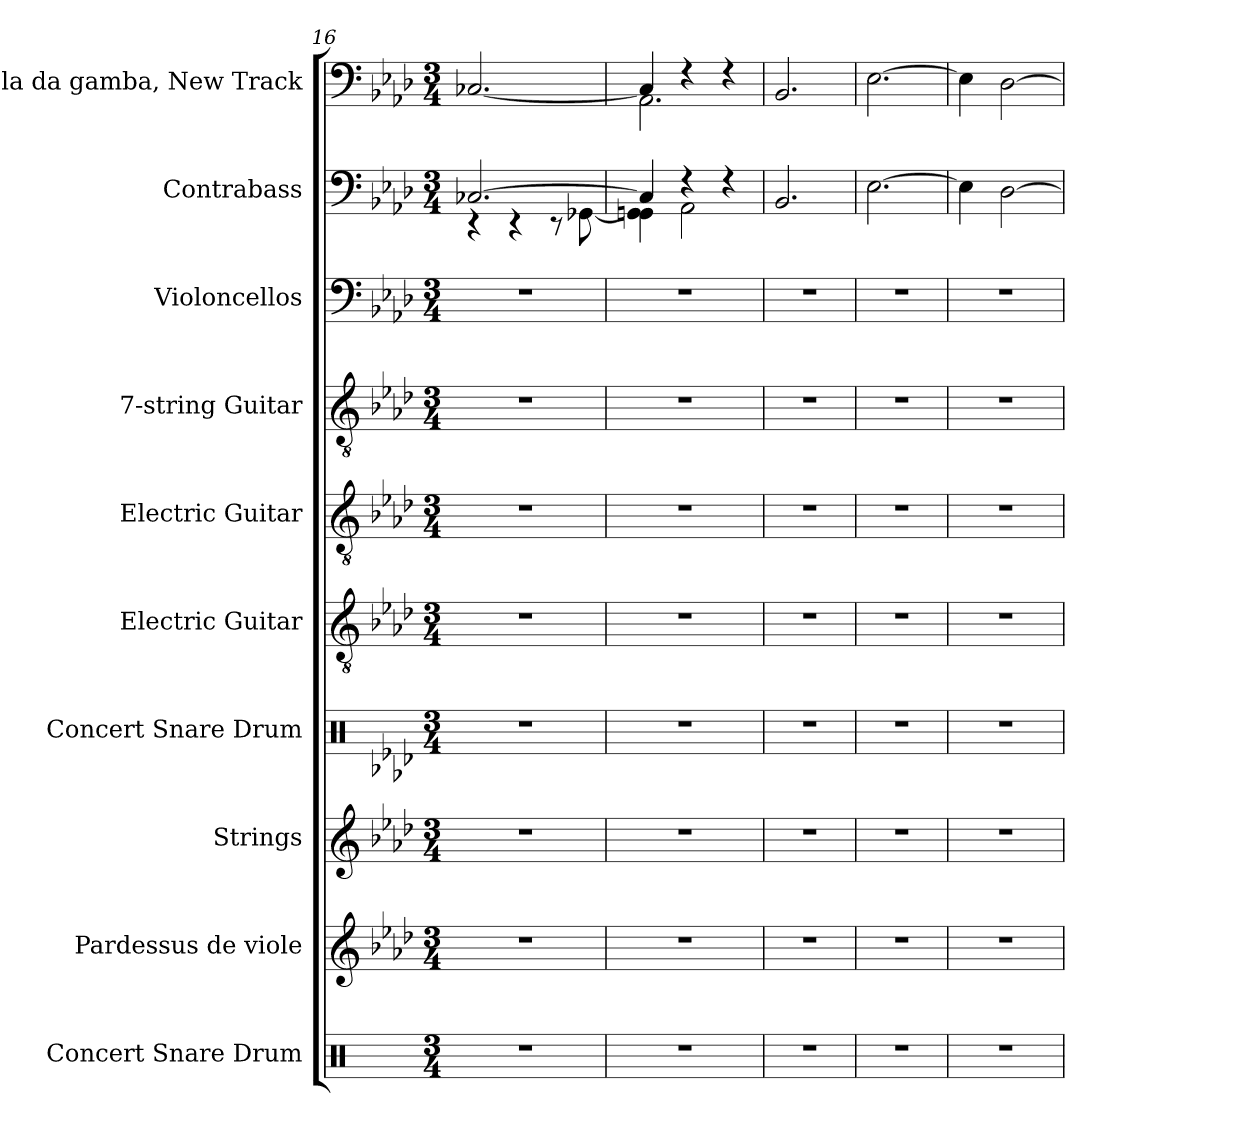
**kern	**kern	**kern	**kern	**kern	**kern	**kern	**kern	**kern	**kern
*part10	*part9	*part8	*part7	*part6	*part5	*part4	*part3	*part2	*part1
*staff10	*staff9	*staff8	*staff7	*staff6	*staff5	*staff4	*staff3	*staff2	*staff1
*I"Concert Snare Drum	*I"Pardessus de viole	*I"Strings	*I"Concert Snare Drum	*I"Electric Guitar	*I"Electric Guitar	*I"7-string Guitar	*I"Violoncellos	*I"Contrabass	*I"Viola da gamba, New Track
*I'Con. Sn.	*I'Pds. v.	*I'St.	*I'Con. Sn.	*I'El. Guit.	*I'El. Guit.	*I'Guit.	*I'Vcs.	*I'Cb.	*I'Vla. d. g.
*clefX	*clefG2	*clefG2	*clefX	*clefGv2	*clefGv2	*clefGv2	*clefF4	*clefF4	*clefF4
*	*	*	*	*	*	*	*	*ITrd7c12	*
*k[]	*k[b-e-a-d-]	*k[b-e-a-d-]	*k[b-e-a-d-]	*k[b-e-a-d-]	*k[b-e-a-d-]	*k[b-e-a-d-]	*k[b-e-a-d-]	*k[b-e-a-d-]	*k[b-e-a-d-]
*M3/4	*M3/4	*M3/4	*M3/4	*M3/4	*M3/4	*M3/4	*M3/4	*M3/4	*M3/4
=16	=16	=16	=16	=16	=16	=16	=16	=16	=16
*	*	*	*	*	*	*	*	*^	*
2.r	2.r	2.r	2.r	2.r	2.r	2.r	2.r	[2.CC-X/	4r	[2.C-X/
.	.	.	.	.	.	.	.	.	4r	.
.	.	.	.	.	.	.	.	.	8r	.
.	.	.	.	.	.	.	.	.	[8GGG-X\	.
=17	=17	=17	=17	=17	=17	=17	=17	=17	=17	=17
*	*	*	*	*	*	*	*	*	*	*^
2.r	2.r	2.r	2.r	2.r	2.r	2.r	2.r	4CC-/]	4GGG-\] 4GGGn\	4C-/]	2.AA-\
.	.	.	.	.	.	.	.	4r	2AAA-\	4r	.
.	.	.	.	.	.	.	.	4r	.	4r	.
*	*	*	*	*	*	*	*	*v	*v	*	*
*	*	*	*	*	*	*	*	*	*v	*v
=18	=18	=18	=18	=18	=18	=18	=18	=18	=18
2.r	2.r	2.r	2.r	2.r	2.r	2.r	2.r	2.BBB-/	2.BB-/
=19	=19	=19	=19	=19	=19	=19	=19	=19	=19
2.r	2.r	2.r	2.r	2.r	2.r	2.r	2.r	[2.EE-\	[2.E-\
=20	=20	=20	=20	=20	=20	=20	=20	=20	=20
2.r	2.r	2.r	2.r	2.r	2.r	2.r	2.r	4EE-\]	4E-\]
.	.	.	.	.	.	.	.	[2DD-\	[2D-\
=	=	=	=	=	=	=	=	=	=
*-	*-	*-	*-	*-	*-	*-	*-	*-	*-
